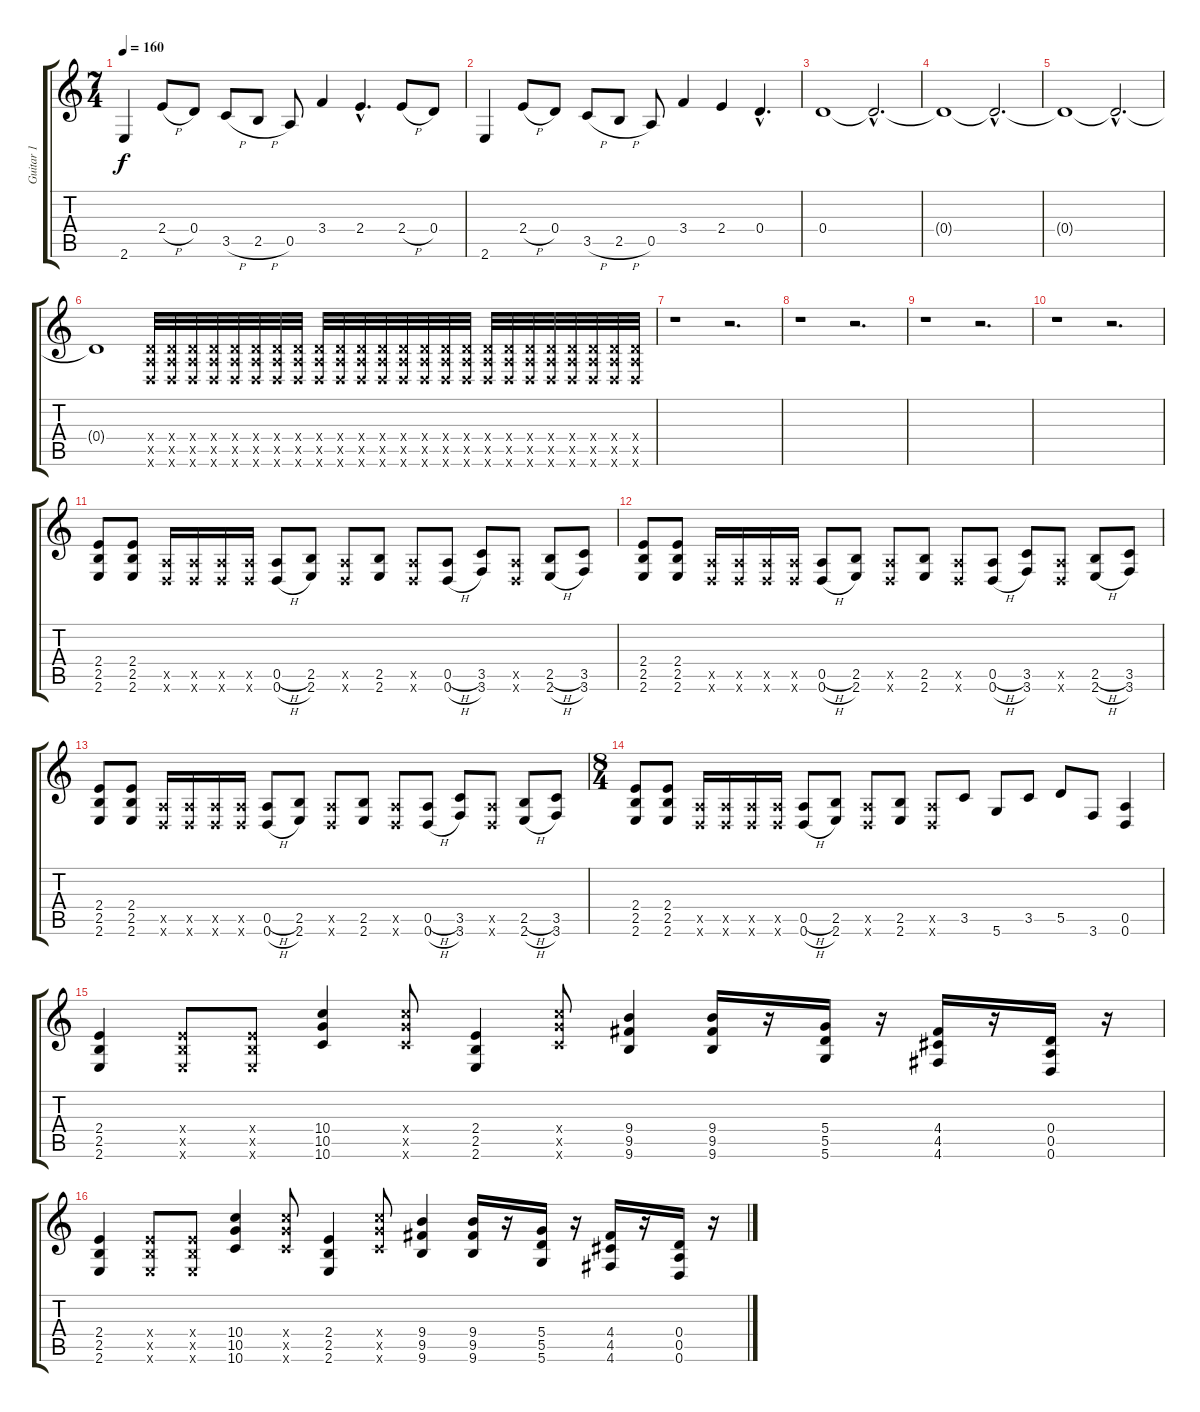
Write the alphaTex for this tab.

\track ("Guitar 1" "Guitar 1") {instrument overdrivenguitar}
\staff {score tabs}
\tuning (E4 B3 G3 D3 A2 D2) {hide}
\ts (7 4)
\tempo 160
\clef g2
\ks c
2.6.4{dy f} 2.4{h}.8 0.4.8 3.5{h}.8 2.5{h}.8 0.5.8 3.4.4 2.4{hac}.4{d} 2.4{h}.8 0.4.8 |
2.6.4 2.4{h}.8 0.4.8 3.5{h}.8 2.5{h}.8 0.5.8 3.4.4 2.4.4 0.4{hac}.4{d} |
0.4.1 0.4{hac t}.2{d} |
0.4{t}.1 0.4{hac t}.2{d} |
0.4{t}.1 0.4{hac t}.2{d} |
0.4{t}.1 (0.4{x} 0.5{x} 0.6{x}).32 (0.4{x} 0.5{x} 0.6{x}).32 (0.4{x} 0.5{x} 0.6{x}).32 (0.4{x} 0.5{x} 0.6{x}).32 (0.4{x} 0.5{x} 0.6{x}).32 (0.4{x} 0.5{x} 0.6{x}).32 (0.4{x} 0.5{x} 0.6{x}).32 (0.4{x} 0.5{x} 0.6{x}).32 (0.4{x} 0.5{x} 0.6{x}).32 (0.4{x} 0.5{x} 0.6{x}).32 (0.4{x} 0.5{x} 0.6{x}).32 (0.4{x} 0.5{x} 0.6{x}).32 (0.4{x} 0.5{x} 0.6{x}).32 (0.4{x} 0.5{x} 0.6{x}).32 (0.4{x} 0.5{x} 0.6{x}).32 (0.4{x} 0.5{x} 0.6{x}).32 (0.4{x} 0.5{x} 0.6{x}).32 (0.4{x} 0.5{x} 0.6{x}).32 (0.4{x} 0.5{x} 0.6{x}).32 (0.4{x} 0.5{x} 0.6{x}).32 (0.4{x} 0.5{x} 0.6{x}).32 (0.4{x} 0.5{x} 0.6{x}).32 (0.4{x} 0.5{x} 0.6{x}).32 (0.4{x} 0.5{x} 0.6{x}).32 |
r.1 r.2{d} |
r.1 r.2{d} |
r.1 r.2{d} |
r.1 r.2{d} |
(2.4 2.5 2.6).8 (2.4 2.5 2.6).8 (0.5{x} 0.6{x}).16 (0.5{x} 0.6{x}).16 (0.5{x} 0.6{x}).16 (0.5{x} 0.6{x}).16 (0.5{h} 0.6{h}).8 (2.5 2.6).8 (0.5{x} 0.6{x}).8 (2.5 2.6).8 (0.5{x} 0.6{x}).8 (0.5{h} 0.6{h}).8 (3.5 3.6).8 (0.5{x} 0.6{x}).8 (2.5{h} 2.6{h}).8 (3.5 3.6).8 |
(2.4 2.5 2.6).8 (2.4 2.5 2.6).8 (0.5{x} 0.6{x}).16 (0.5{x} 0.6{x}).16 (0.5{x} 0.6{x}).16 (0.5{x} 0.6{x}).16 (0.5{h} 0.6{h}).8 (2.5 2.6).8 (0.5{x} 0.6{x}).8 (2.5 2.6).8 (0.5{x} 0.6{x}).8 (0.5{h} 0.6{h}).8 (3.5 3.6).8 (0.5{x} 0.6{x}).8 (2.5{h} 2.6{h}).8 (3.5 3.6).8 |
(2.4 2.5 2.6).8 (2.4 2.5 2.6).8 (0.5{x} 0.6{x}).16 (0.5{x} 0.6{x}).16 (0.5{x} 0.6{x}).16 (0.5{x} 0.6{x}).16 (0.5{h} 0.6{h}).8 (2.5 2.6).8 (0.5{x} 0.6{x}).8 (2.5 2.6).8 (0.5{x} 0.6{x}).8 (0.5{h} 0.6{h}).8 (3.5 3.6).8 (0.5{x} 0.6{x}).8 (2.5{h} 2.6{h}).8 (3.5 3.6).8 |
\ts (8 4)
(2.4 2.5 2.6).8 (2.4 2.5 2.6).8 (0.5{x} 0.6{x}).16 (0.5{x} 0.6{x}).16 (0.5{x} 0.6{x}).16 (0.5{x} 0.6{x}).16 (0.5{h} 0.6{h}).8 (2.5 2.6).8 (0.5{x} 0.6{x}).8 (2.5 2.6).8 (0.5{x} 0.6{x}).8 3.5.8 5.6.8 3.5.8 5.5.8 3.6.8 (0.5 0.6).4 |
(2.4 2.5 2.6).4 (2.4{x} 2.5{x} 2.6{x}).8 (2.4{x} 2.5{x} 2.6{x}).8 (10.4 10.5 10.6).4 (10.4{x} 10.5{x} 10.6{x}).8 (2.4 2.5 2.6).4 (10.4{x} 10.5{x} 10.6{x}).8 (9.4 9.5 9.6).4 (9.4 9.5 9.6).16 r.16 (5.4 5.5 5.6).16 r.16 (4.4 4.5 4.6).16 r.16 (0.4 0.5 0.6).16 r.16 |
(2.4 2.5 2.6).4 (2.4{x} 2.5{x} 2.6{x}).8 (2.4{x} 2.5{x} 2.6{x}).8 (10.4 10.5 10.6).4 (10.4{x} 10.5{x} 10.6{x}).8 (2.4 2.5 2.6).4 (10.4{x} 10.5{x} 10.6{x}).8 (9.4 9.5 9.6).4 (9.4 9.5 9.6).16 r.16 (5.4 5.5 5.6).16 r.16 (4.4 4.5 4.6).16 r.16 (0.4 0.5 0.6).16 r.16
